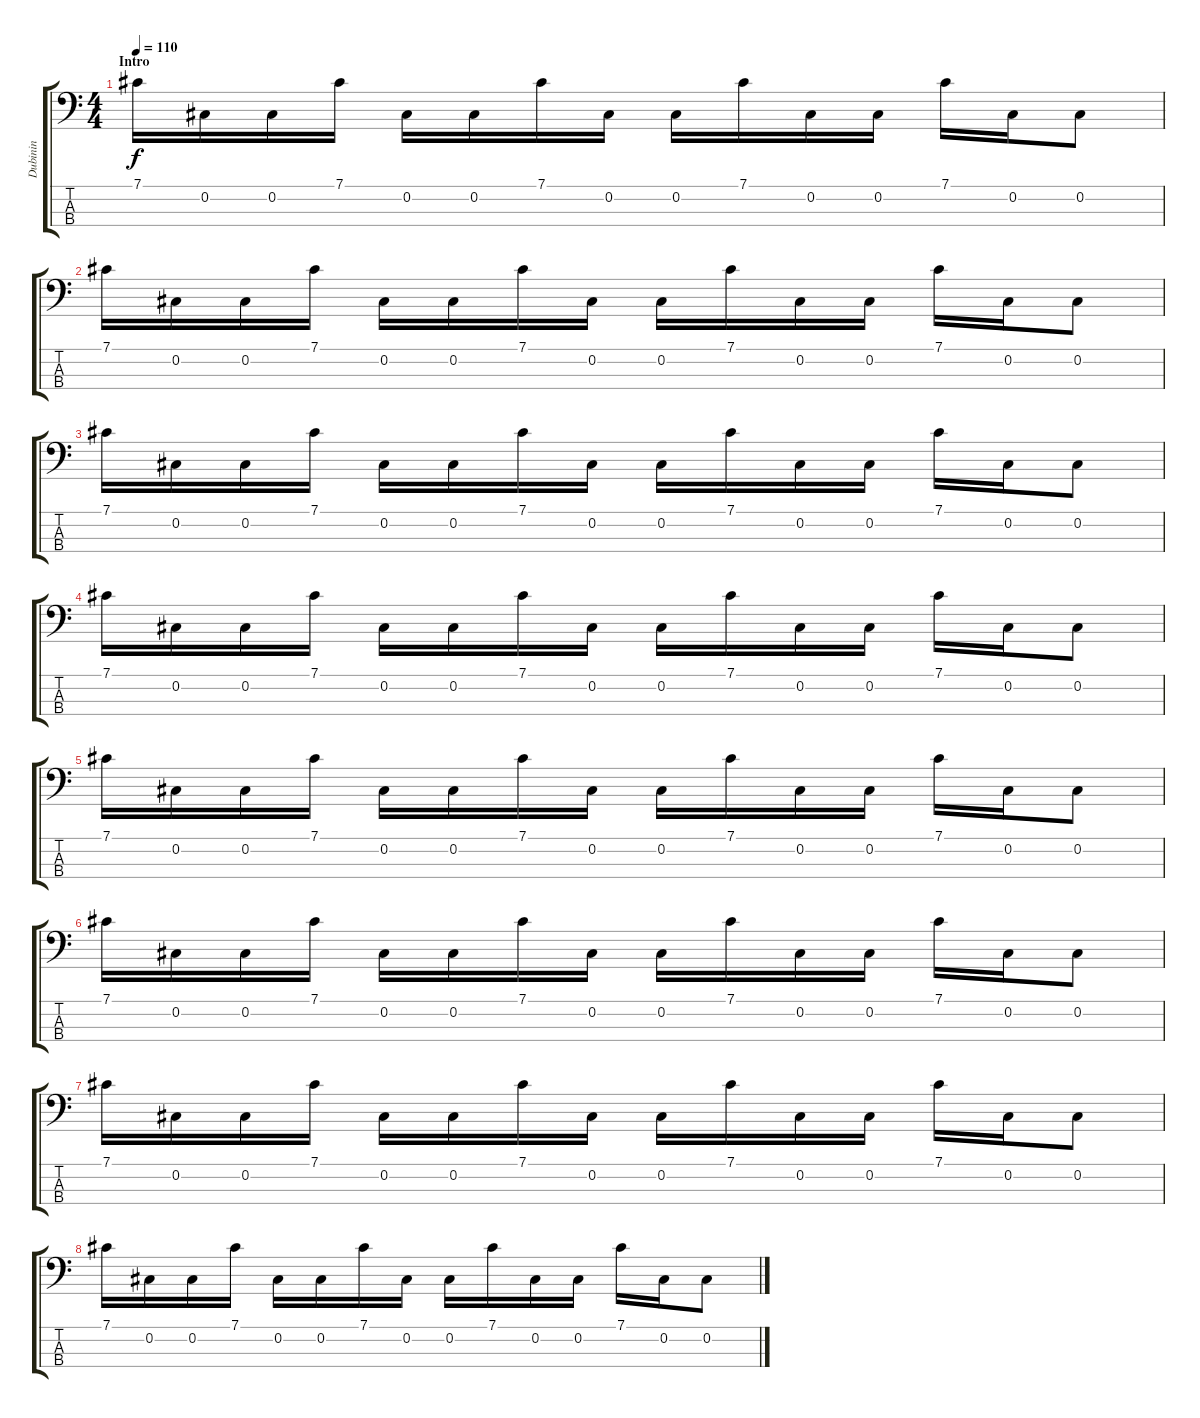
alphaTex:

\track ("Dubinin" "Dubinin") {instrument electricbassfinger}
\staff {score tabs}
\tuning (Gb2 Db2 Ab1 Eb1) {hide}
\ts (4 4)
\section ("" "Intro")
\tempo 110
\tempo 87
\tempo 110
\clef f4
\ks c
7.1.16{dy f instrument electricbassfinger} 0.2.16 0.2.16 7.1.16 0.2.16 0.2.16 7.1.16 0.2.16 0.2.16 7.1.16 0.2.16 0.2.16 7.1.16 0.2.16 0.2.8 |
7.1.16 0.2.16 0.2.16 7.1.16 0.2.16 0.2.16 7.1.16 0.2.16 0.2.16 7.1.16 0.2.16 0.2.16 7.1.16 0.2.16 0.2.8 |
7.1.16 0.2.16 0.2.16 7.1.16 0.2.16 0.2.16 7.1.16 0.2.16 0.2.16 7.1.16 0.2.16 0.2.16 7.1.16 0.2.16 0.2.8 |
7.1.16 0.2.16 0.2.16 7.1.16 0.2.16 0.2.16 7.1.16 0.2.16 0.2.16 7.1.16 0.2.16 0.2.16 7.1.16 0.2.16 0.2.8 |
7.1.16 0.2.16 0.2.16 7.1.16 0.2.16 0.2.16 7.1.16 0.2.16 0.2.16 7.1.16 0.2.16 0.2.16 7.1.16 0.2.16 0.2.8 |
7.1.16 0.2.16 0.2.16 7.1.16 0.2.16 0.2.16 7.1.16 0.2.16 0.2.16 7.1.16 0.2.16 0.2.16 7.1.16 0.2.16 0.2.8 |
7.1.16 0.2.16 0.2.16 7.1.16 0.2.16 0.2.16 7.1.16 0.2.16 0.2.16 7.1.16 0.2.16 0.2.16 7.1.16 0.2.16 0.2.8 |
7.1.16 0.2.16 0.2.16 7.1.16 0.2.16 0.2.16 7.1.16 0.2.16 0.2.16 7.1.16 0.2.16 0.2.16 7.1.16 0.2.16 0.2.8
